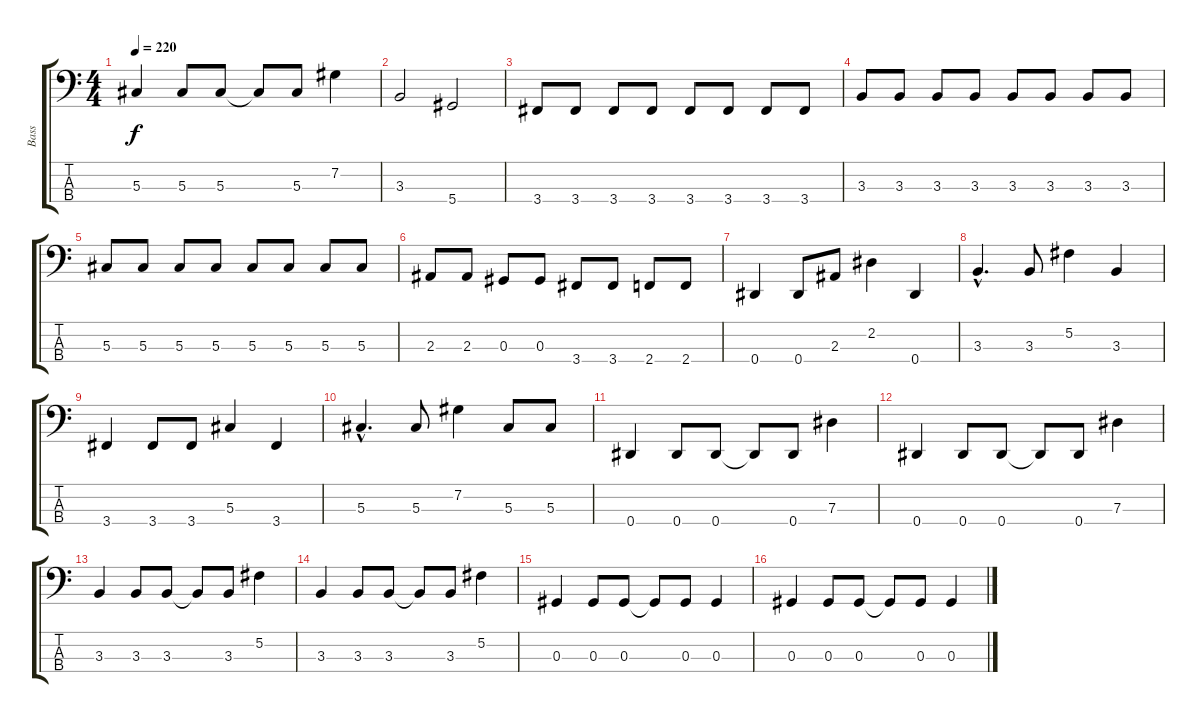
\track ("Bass" "Bass") {instrument electricbasspick}
\staff {score tabs}
\tuning (Gb2 Db2 Ab1 Eb1) {hide}
\ts (4 4)
\tempo 220
\clef f4
\ks c
5.3.4{dy f} 5.3.8 5.3.8 5.3{t}.8 5.3.8 7.2.4 |
3.3.2 5.4.2 |
3.4.8 3.4.8 3.4.8 3.4.8 3.4.8 3.4.8 3.4.8 3.4.8 |
3.3.8 3.3.8 3.3.8 3.3.8 3.3.8 3.3.8 3.3.8 3.3.8 |
5.3.8 5.3.8 5.3.8 5.3.8 5.3.8 5.3.8 5.3.8 5.3.8 |
2.3.8 2.3.8 0.3.8 0.3.8 3.4.8 3.4.8 2.4.8 2.4.8 |
0.4.4 0.4.8 2.3.8 2.2.4 0.4.4 |
3.3{hac}.4{d} 3.3.8 5.2.4 3.3.4 |
3.4.4 3.4.8 3.4.8 5.3.4 3.4.4 |
5.3{hac}.4{d} 5.3.8 7.2.4 5.3.8 5.3.8 |
0.4.4 0.4.8 0.4.8 0.4{t}.8 0.4.8 7.3.4 |
0.4.4 0.4.8 0.4.8 0.4{t}.8 0.4.8 7.3.4 |
3.3.4 3.3.8 3.3.8 3.3{t}.8 3.3.8 5.2.4 |
3.3.4 3.3.8 3.3.8 3.3{t}.8 3.3.8 5.2.4 |
0.3.4 0.3.8 0.3.8 0.3{t}.8 0.3.8 0.3.4 |
0.3.4 0.3.8 0.3.8 0.3{t}.8 0.3.8 0.3.4
